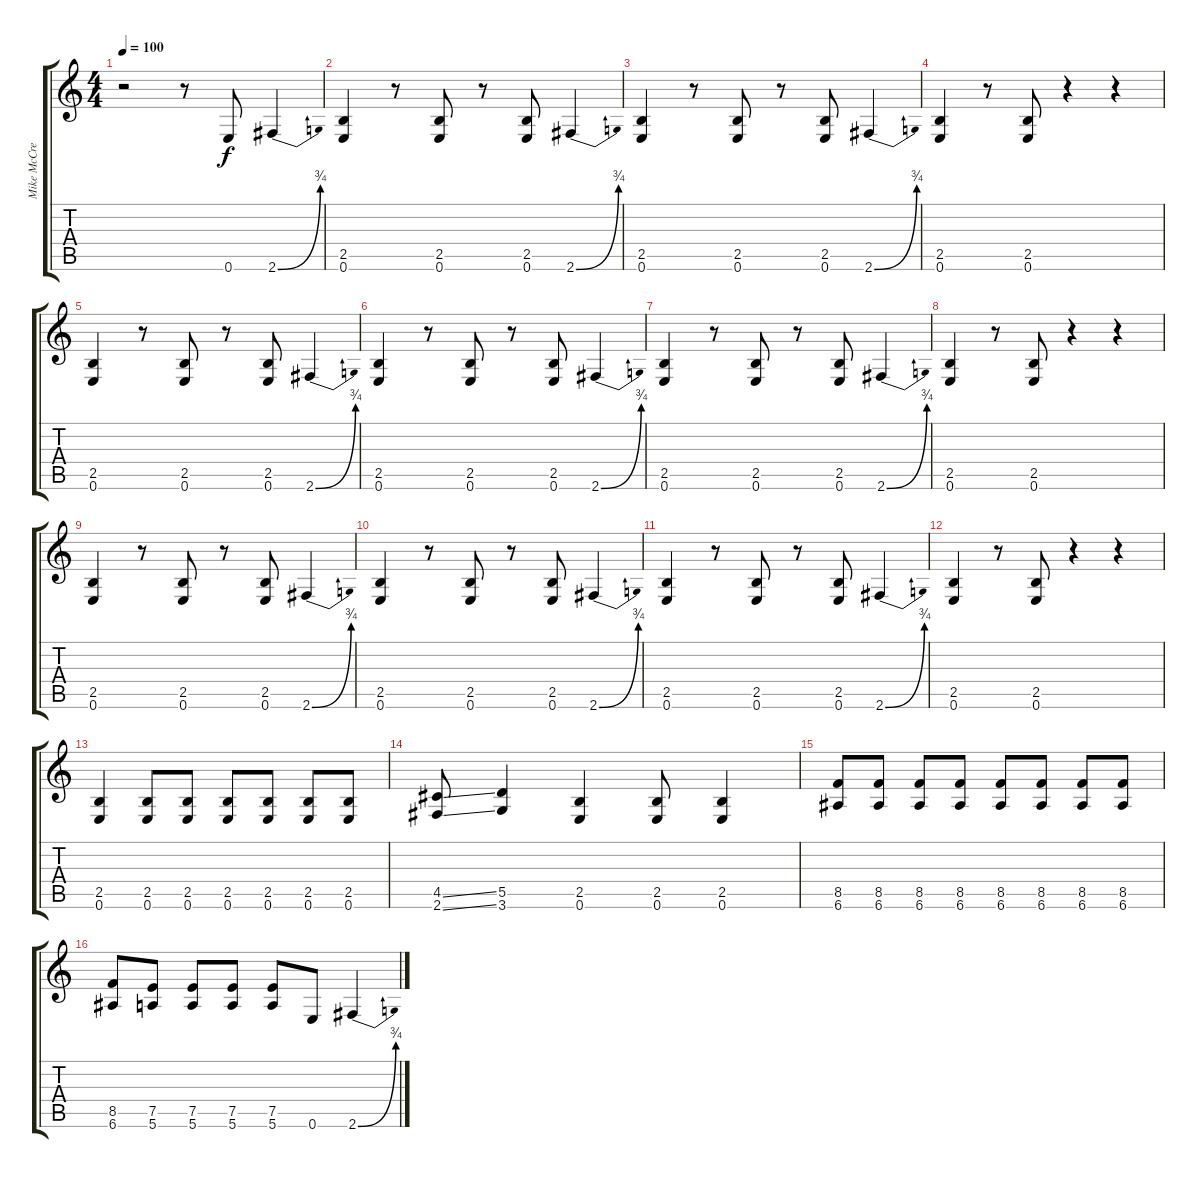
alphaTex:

\track ("Mike McCready" "Mike McCre") {instrument distortionguitar}
\staff {score tabs}
\tuning (E4 B3 G3 D3 A2 E2) {hide}
\ts (4 4)
\tempo 100
\clef g2
\ks c
r.2{dy f} r.8 0.6.8 2.6{be (bend 0 0 60 3)}.4 |
(2.5 0.6).4 r.8 (2.5 0.6).8 r.8 (2.5 0.6).8 2.6{be (bend 0 0 60 3)}.4 |
(2.5 0.6).4 r.8 (2.5 0.6).8 r.8 (2.5 0.6).8 2.6{be (bend 0 0 60 3)}.4 |
(2.5 0.6).4 r.8 (2.5 0.6).8 r.4 r.4 |
(2.5 0.6).4 r.8 (2.5 0.6).8 r.8 (2.5 0.6).8 2.6{be (bend 0 0 60 3)}.4 |
(2.5 0.6).4 r.8 (2.5 0.6).8 r.8 (2.5 0.6).8 2.6{be (bend 0 0 60 3)}.4 |
(2.5 0.6).4 r.8 (2.5 0.6).8 r.8 (2.5 0.6).8 2.6{be (bend 0 0 60 3)}.4 |
(2.5 0.6).4 r.8 (2.5 0.6).8 r.4 r.4 |
(2.5 0.6).4 r.8 (2.5 0.6).8 r.8 (2.5 0.6).8 2.6{be (bend 0 0 60 3)}.4 |
(2.5 0.6).4 r.8 (2.5 0.6).8 r.8 (2.5 0.6).8 2.6{be (bend 0 0 60 3)}.4 |
(2.5 0.6).4 r.8 (2.5 0.6).8 r.8 (2.5 0.6).8 2.6{be (bend 0 0 60 3)}.4 |
(2.5 0.6).4 r.8 (2.5 0.6).8 r.4 r.4 |
(2.5 0.6).4 (2.5 0.6).8 (2.5 0.6).8 (2.5 0.6).8 (2.5 0.6).8 (2.5 0.6).8 (2.5 0.6).8 |
(4.5{ss} 2.6{ss}).8 (5.5 3.6).4 (2.5 0.6).4 (2.5 0.6).8 (2.5 0.6).4 |
(8.5 6.6).8 (8.5 6.6).8 (8.5 6.6).8 (8.5 6.6).8 (8.5 6.6).8 (8.5 6.6).8 (8.5 6.6).8 (8.5 6.6).8 |
(8.5 6.6).8 (7.5 5.6).8 (7.5 5.6).8 (7.5 5.6).8 (7.5 5.6).8 0.6.8 2.6{be (bend 0 0 60 3)}.4
